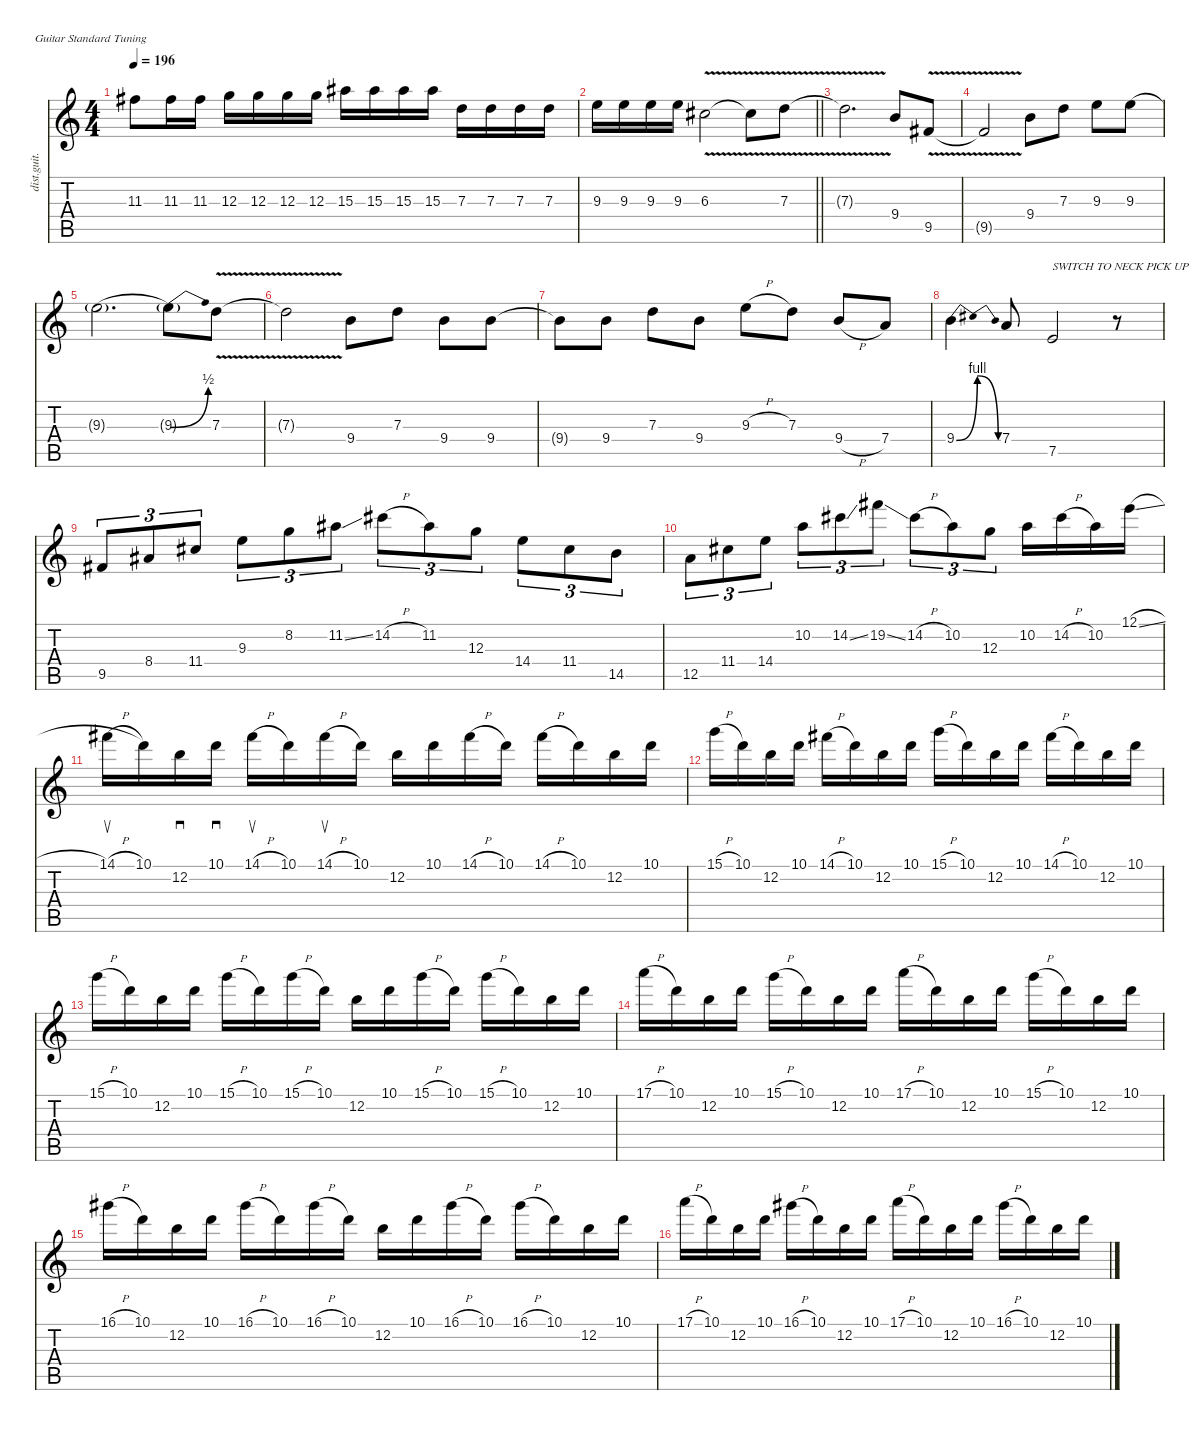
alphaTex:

\defaultSystemsLayout 4
\hideDynamics
\bracketExtendMode nobrackets
\track ("Friedman" "dist.guit.") {instrument distortionguitar}
\staff {score tabs}
\tuning (E4 B3 G3 D3 A2 E2)
\ts (4 4)
\tempo 196
\clef g2
\ks c
11.3{t acc #}.8{dy f} 11.3{acc #}.16 11.3{acc #}.16 12.3.16 12.3.16 12.3.16 12.3.16 15.3{acc #}.16 15.3{acc #}.16 15.3{acc #}.16 15.3{acc #}.16 7.3.16 7.3.16 7.3.16 7.3.16 |
\barLineRight lightlight
9.3.16 9.3.16 9.3.16 9.3.16 6.3{v acc #}.2 6.3{v t acc #}.8 7.3{v}.8 |
7.3{v t}.2{d} 9.4.8 9.5{v acc #}.8 |
9.5{v t acc #}.2 9.4.8 7.3.8 9.3.8 9.3{be (hold 0 0 60 0)}.8 |
9.3{be (hold 0 0 60 0) t}.2{d} 9.3{be (bend 0 0 60 2) t}.8 7.3{v}.8 |
7.3{v t}.2 9.4.8 7.3.8 9.4.8 9.4.8 |
9.4{t}.8 9.4.8 7.3.8 9.4.8 9.3{h}.8 7.3.8 9.4{h}.8 7.4.8 |
9.4{be (bendrelease 0 0 15 4 30 4 45 0)}.4 7.4.8 7.5.2{txt "SWITCH TO NECK PICK UP"} r.8 |
9.5{acc #}.8{tu (3 2)} 8.4{acc #}.8{tu (3 2)} 11.4{acc #}.8{tu (3 2)} 9.3.8{tu (3 2)} 8.2.8{tu (3 2)} 11.2{ss acc #}.8{tu (3 2)} 14.2{h acc #}.8{tu (3 2)} 11.2{acc #}.8{tu (3 2)} 12.3.8{tu (3 2)} 14.4.8{tu (3 2)} 11.4{acc #}.8{tu (3 2)} 14.5.8{tu (3 2)} |
12.5.8{tu (3 2)} 11.4{acc #}.8{tu (3 2)} 14.4.8{tu (3 2)} 10.2.8{tu (3 2)} 14.2{ss acc #}.8{tu (3 2)} 19.2{ss acc #}.8{tu (3 2)} 14.2{h acc #}.8{tu (3 2)} 10.2.8{tu (3 2)} 12.3.8{tu (3 2)} 10.2.16 14.2{h acc #}.16 10.2.16 12.1{sl}.16 |
14.1{h acc #}.16{su} 10.1.16 12.2.16{sd} 10.1.16{sd} 14.1{h acc #}.16{su} 10.1.16 14.1{h acc #}.16{su} 10.1.16 12.2.16 10.1.16 14.1{h acc #}.16 10.1.16 14.1{h acc #}.16 10.1.16 12.2.16 10.1.16 |
15.1{h}.16 10.1.16 12.2.16 10.1.16 14.1{h acc #}.16 10.1.16 12.2.16 10.1.16 15.1{h}.16 10.1.16 12.2.16 10.1.16 14.1{h acc #}.16 10.1.16 12.2.16 10.1.16 |
15.1{h}.16 10.1.16 12.2.16 10.1.16 15.1{h}.16 10.1.16 15.1{h}.16 10.1.16 12.2.16 10.1.16 15.1{h}.16 10.1.16 15.1{h}.16 10.1.16 12.2.16 10.1.16 |
17.1{h}.16 10.1.16 12.2.16 10.1.16 15.1{h}.16 10.1.16 12.2.16 10.1.16 17.1{h}.16 10.1.16 12.2.16 10.1.16 15.1{h}.16 10.1.16 12.2.16 10.1.16 |
16.1{h acc #}.16 10.1.16 12.2.16 10.1.16 16.1{h acc #}.16 10.1.16 16.1{h acc #}.16 10.1.16 12.2.16 10.1.16 16.1{h acc #}.16 10.1.16 16.1{h acc #}.16 10.1.16 12.2.16 10.1.16 |
17.1{h}.16 10.1.16 12.2.16 10.1.16 16.1{h acc #}.16 10.1.16 12.2.16 10.1.16 17.1{h}.16 10.1.16 12.2.16 10.1.16 16.1{h acc #}.16 10.1.16 12.2.16 10.1.16
